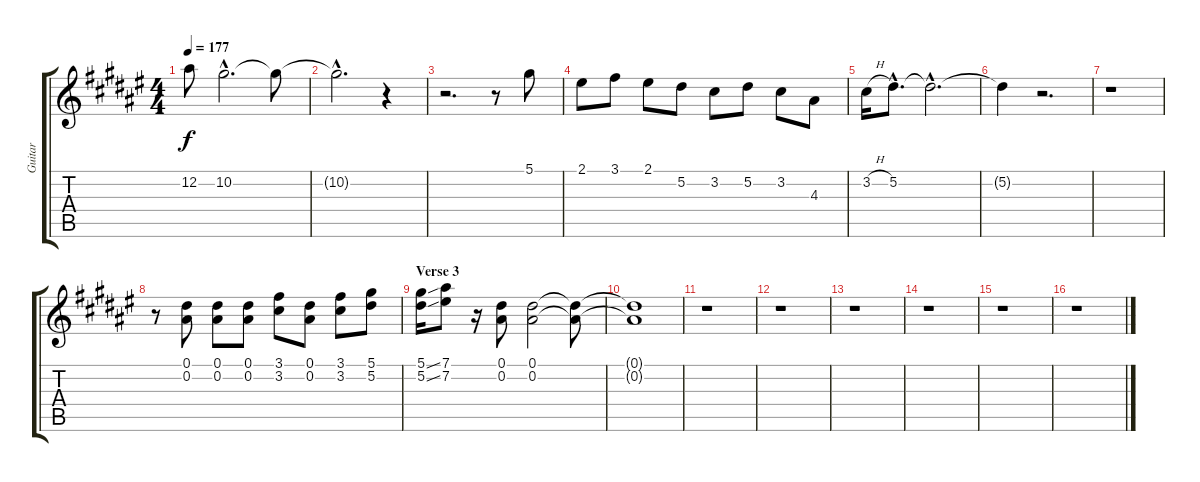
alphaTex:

\track ("Guitar" "Guitar") {instrument overdrivenguitar}
\staff {score tabs}
\tuning (Eb4 Bb3 Gb3 Db3 Ab2 Eb2) {hide}
\ts (4 4)
\tempo 177
\clef g2
\ks d#minor
12.2.8{dy f} 10.2{hac}.2{d} 10.2{t}.8 |
10.2{hac t}.2{d} r.4 |
r.2{d} r.8 5.1.8 |
2.1.8 3.1.8 2.1.8 5.2.8 3.2.8 5.2.8 3.2.8 4.3.8 |
3.2{h}.16 5.2{hac}.8{d} 5.2{hac t}.2{d} |
5.2{t}.4 r.2{d} |
r.1 |
r.8 (0.1 0.2).8 (0.1 0.2).8 (0.1 0.2).8 (3.1 3.2).8 (0.1 0.2).8 (3.1 3.2).8 (5.1 5.2).8 |
\section ("" "Verse 3")
(5.1{ss} 5.2{ss}).16 (7.1 7.2).8 r.16 (0.1 0.2).8 (0.1 0.2).2 (0.1{t} 0.2{t}).8 |
(0.1{t} 0.2{t}).1 |
r.1 |
r.1 |
r.1 |
r.1 |
r.1 |
r.1
